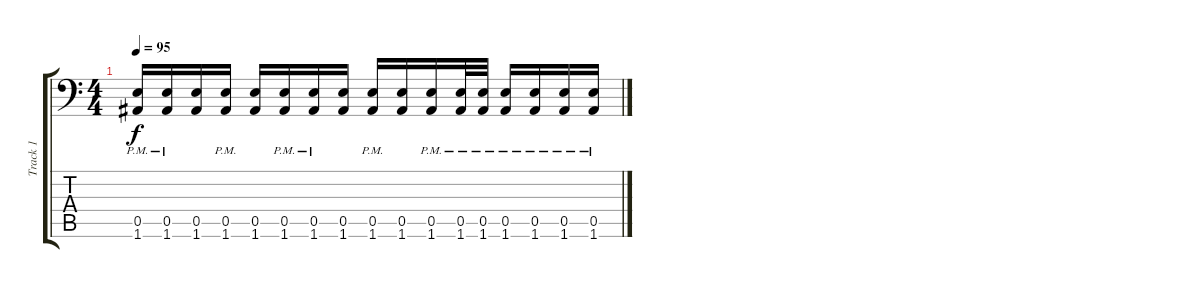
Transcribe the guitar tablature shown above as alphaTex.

\track ("Track 1" "Track 1") {instrument distortionguitar}
\staff {score tabs}
\tuning (B3 Gb3 D3 A2 E2 A1) {hide}
\ts (4 4)
\tempo 95
\clef f4
\ks c
(0.5{pm} 1.6{pm}).16{dy f} (0.5{pm} 1.6{pm}).16 (0.5 1.6).16 (0.5{pm} 1.6{pm}).16 (0.5 1.6).16 (0.5{pm} 1.6{pm}).16 (0.5{pm} 1.6{pm}).16 (0.5 1.6).16 (0.5{pm} 1.6{pm}).16 (0.5 1.6).16 (0.5{pm} 1.6{pm}).16 (0.5{pm} 1.6{pm}).32 (0.5{pm} 1.6{pm}).32 (0.5{pm} 1.6{pm}).16 (0.5{pm} 1.6{pm}).16 (0.5{pm} 1.6{pm}).16 (0.5{pm} 1.6{pm}).16
